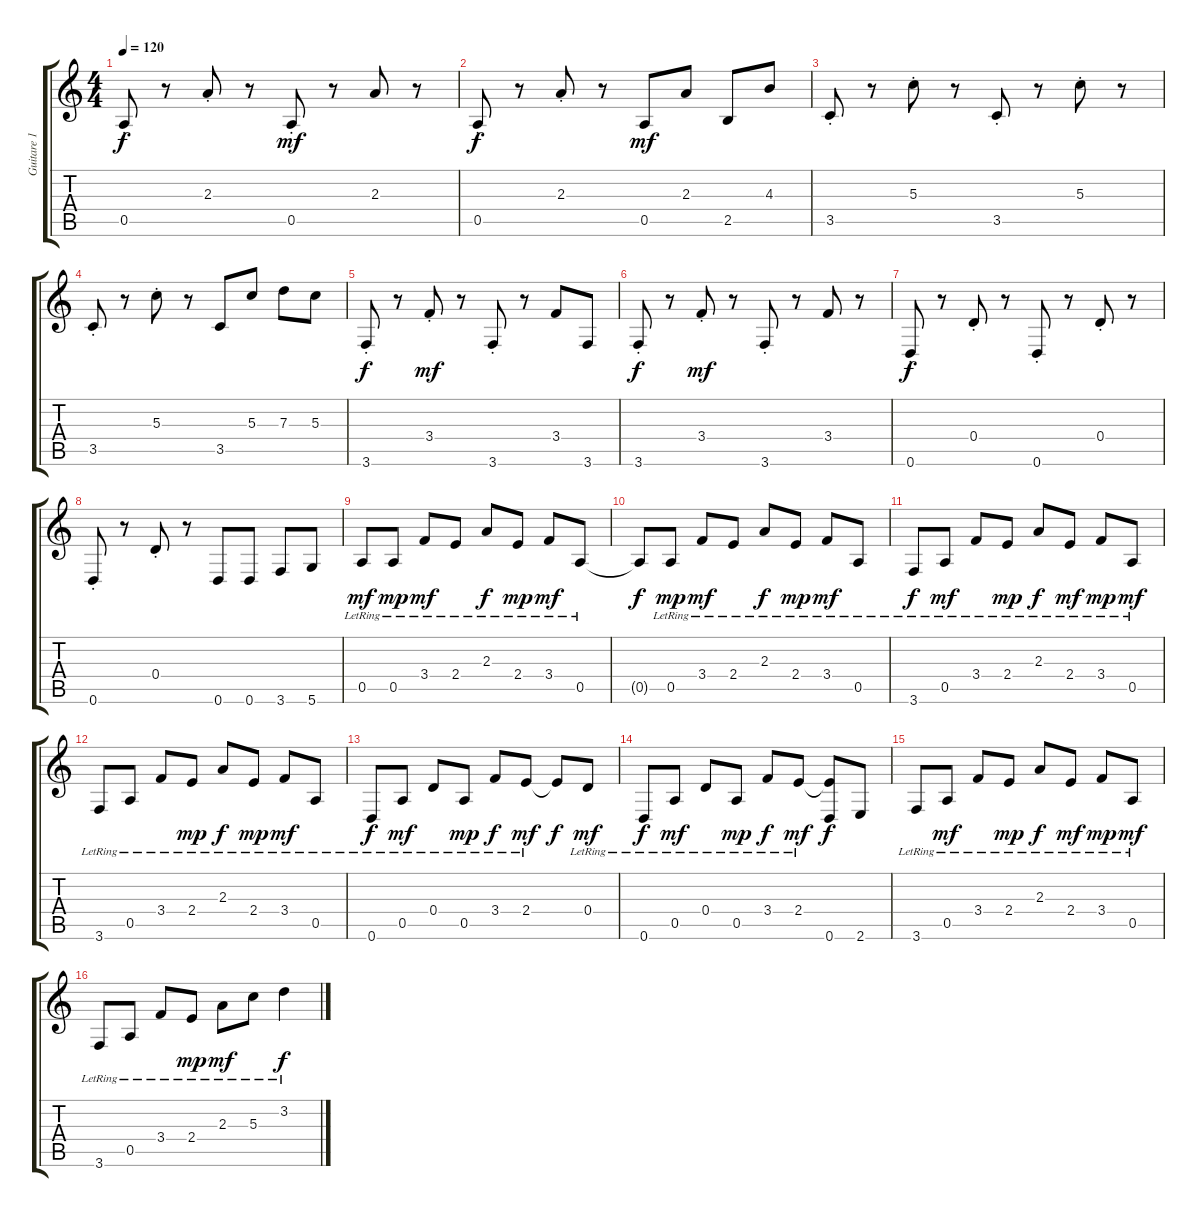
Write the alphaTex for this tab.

\track ("Guitare 1" "Guitare 1") {instrument distortionguitar}
\staff {score tabs}
\tuning (E4 B3 G3 D3 A2 D2) {hide}
\ts (4 4)
\tempo 120
\clef g2
\ks c
0.5{st}.8{dy f} r.8 2.3{st}.8 r.8 0.5{st}.8{dy mf} r.8 2.3.8 r.8 |
0.5{st}.8{dy f} r.8 2.3{st}.8 r.8 0.5.8{dy mf} 2.3.8 2.5.8 4.3.8 |
3.5{st}.8 r.8 5.3{st}.8 r.8 3.5{st}.8 r.8 5.3{st}.8 r.8 |
3.5{st}.8 r.8 5.3{st}.8 r.8 3.5.8 5.3.8 7.3.8 5.3.8 |
3.6{st}.8{dy f} r.8 3.4{st}.8{dy mf} r.8 3.6{st}.8 r.8 3.4.8 3.6.8 |
3.6{st}.8{dy f} r.8 3.4{st}.8{dy mf} r.8 3.6{st}.8 r.8 3.4.8 r.8 |
0.6{st}.8{dy f} r.8 0.4{st}.8 r.8 0.6{st}.8 r.8 0.4{st}.8 r.8 |
0.6{st}.8 r.8 0.4{st}.8 r.8 0.6.8 0.6.8 3.6.8 5.6.8 |
0.5{lr}.8{dy mf instrument electricguitarclean} 0.5{lr}.8{dy mp} 3.4{lr}.8{dy mf} 2.4{lr}.8 2.3{lr}.8{dy f} 2.4{lr}.8{dy mp} 3.4{lr}.8{dy mf} 0.5{lr}.8 |
0.5{t}.8{dy f} 0.5{lr}.8{dy mp} 3.4{lr}.8{dy mf} 2.4{lr}.8 2.3{lr}.8{dy f} 2.4{lr}.8{dy mp} 3.4{lr}.8{dy mf} 0.5{lr}.8 |
3.6{lr}.8{dy f} 0.5{lr}.8{dy mf} 3.4{lr}.8 2.4{lr}.8{dy mp} 2.3{lr}.8{dy f} 2.4{lr}.8{dy mf} 3.4{lr}.8{dy mp} 0.5{lr}.8{dy mf} |
3.6{lr}.8 0.5{lr}.8 3.4{lr}.8 2.4{lr}.8{dy mp} 2.3{lr}.8{dy f} 2.4{lr}.8{dy mp} 3.4{lr}.8{dy mf} 0.5{lr}.8 |
0.6{lr}.8{dy f} 0.5{lr}.8{dy mf} 0.4{lr}.8 0.5{lr}.8{dy mp} 3.4{lr}.8{dy f} 2.4{lr}.8{dy mf} 2.4{t}.8{dy f} 0.4{lr}.8{dy mf} |
0.6{lr}.8{dy f} 0.5{lr}.8{dy mf} 0.4{lr}.8 0.5{lr}.8{dy mp} 3.4{lr}.8{dy f} 2.4{lr}.8{dy mf} (2.4{t} 0.6).8{dy f} 2.6.8 |
3.6{lr}.8 0.5{lr}.8{dy mf} 3.4{lr}.8 2.4{lr}.8{dy mp} 2.3{lr}.8{dy f} 2.4{lr}.8{dy mf} 3.4{lr}.8{dy mp} 0.5{lr}.8{dy mf} |
3.6{lr}.8 0.5{lr}.8 3.4{lr}.8 2.4{lr}.8{dy mp} 2.3{lr}.8{dy mf} 5.3{lr}.8 3.2{lr}.4{dy f}
